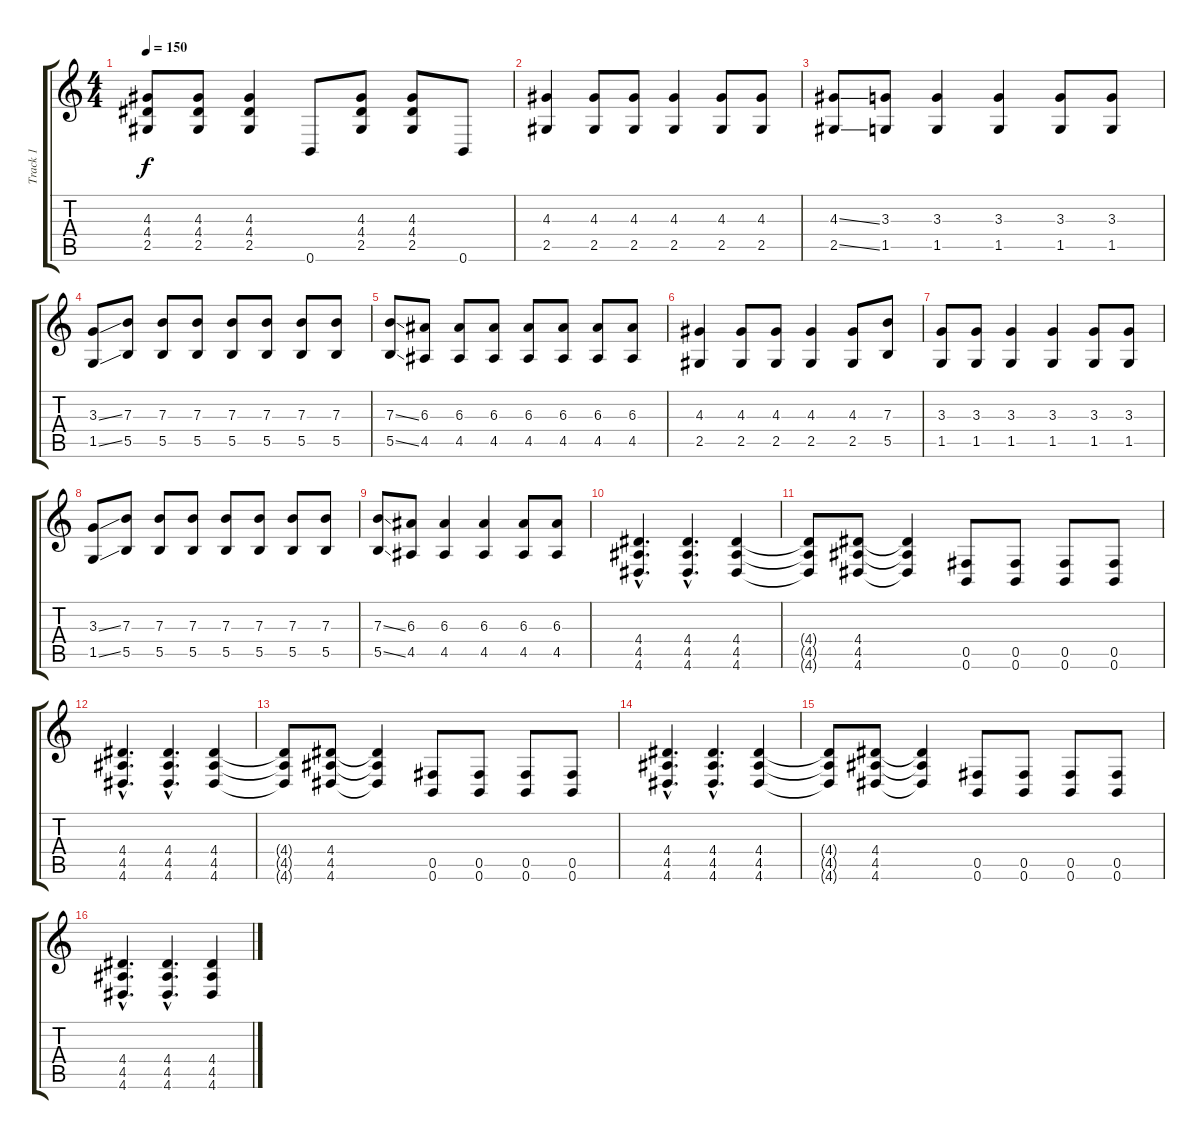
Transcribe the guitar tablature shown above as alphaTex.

\track ("Track 1" "Track 1") {instrument distortionguitar}
\staff {score tabs}
\tuning (Db4 Ab3 E3 B2 Gb2 B1) {hide}
\ts (4 4)
\tempo 150
\clef g2
\ks c
(4.3 4.4 2.5).8{dy f} (4.3 4.4 2.5).8 (4.3 4.4 2.5).4 0.6.8 (4.3 4.4 2.5).8 (4.3 4.4 2.5).8 0.6.8 |
(4.3 2.5).4 (4.3 2.5).8 (4.3 2.5).8 (4.3 2.5).4 (4.3 2.5).8 (4.3 2.5).8 |
(4.3{ss} 2.5{ss}).8 (3.3 1.5).8 (3.3 1.5).4 (3.3 1.5).4 (3.3 1.5).8 (3.3 1.5).8 |
(3.3{ss} 1.5{ss}).8 (7.3 5.5).8 (7.3 5.5).8 (7.3 5.5).8 (7.3 5.5).8 (7.3 5.5).8 (7.3 5.5).8 (7.3 5.5).8 |
(7.3{ss} 5.5{ss}).8 (6.3 4.5).8 (6.3 4.5).8 (6.3 4.5).8 (6.3 4.5).8 (6.3 4.5).8 (6.3 4.5).8 (6.3 4.5).8 |
(4.3 2.5).4 (4.3 2.5).8 (4.3 2.5).8 (4.3 2.5).4 (4.3 2.5).8 (7.3 5.5).8 |
(3.3 1.5).8 (3.3 1.5).8 (3.3 1.5).4 (3.3 1.5).4 (3.3 1.5).8 (3.3 1.5).8 |
(3.3{ss} 1.5{ss}).8 (7.3 5.5).8 (7.3 5.5).8 (7.3 5.5).8 (7.3 5.5).8 (7.3 5.5).8 (7.3 5.5).8 (7.3 5.5).8 |
(7.3{ss} 5.5{ss}).8 (6.3 4.5).8 (6.3 4.5).4 (6.3 4.5).4 (6.3 4.5).8 (6.3 4.5).8 |
(4.4{hac} 4.5{hac} 4.6{hac}).4{d} (4.4{hac} 4.5{hac} 4.6{hac}).4{d} (4.4 4.5 4.6).4 |
(4.4{t} 4.5{t} 4.6{t}).8 (4.4 4.5 4.6).8 (4.4{t} 4.5{t} 4.6{t}).4 (0.5 0.6).8 (0.5 0.6).8 (0.5 0.6).8 (0.5 0.6).8 |
(4.4{hac} 4.5{hac} 4.6{hac}).4{d} (4.4{hac} 4.5{hac} 4.6{hac}).4{d} (4.4 4.5 4.6).4 |
(4.4{t} 4.5{t} 4.6{t}).8 (4.4 4.5 4.6).8 (4.4{t} 4.5{t} 4.6{t}).4 (0.5 0.6).8 (0.5 0.6).8 (0.5 0.6).8 (0.5 0.6).8 |
(4.4{hac} 4.5{hac} 4.6{hac}).4{d} (4.4{hac} 4.5{hac} 4.6{hac}).4{d} (4.4 4.5 4.6).4 |
(4.4{t} 4.5{t} 4.6{t}).8 (4.4 4.5 4.6).8 (4.4{t} 4.5{t} 4.6{t}).4 (0.5 0.6).8 (0.5 0.6).8 (0.5 0.6).8 (0.5 0.6).8 |
(4.4{hac} 4.5{hac} 4.6{hac}).4{d} (4.4{hac} 4.5{hac} 4.6{hac}).4{d} (4.4 4.5 4.6).4
